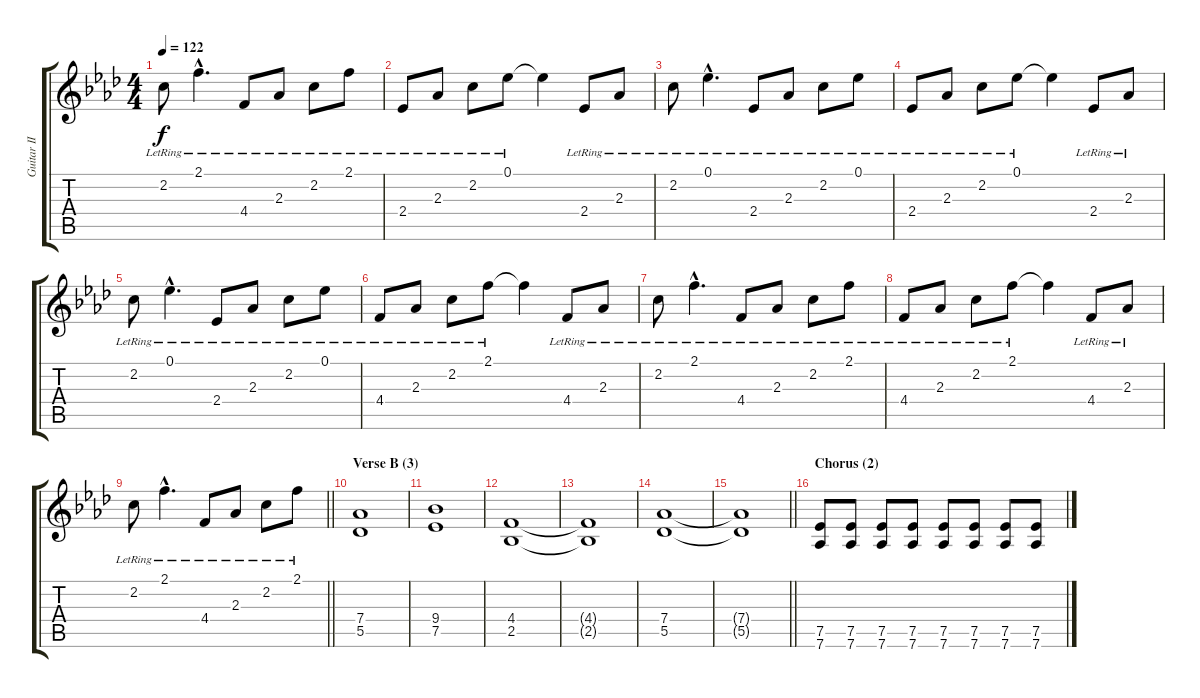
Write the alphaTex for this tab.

\track ("Guitar II" "Guitar II") {instrument distortionguitar}
\staff {score tabs}
\tuning (Eb4 Bb3 Gb3 Db3 Ab2 Db2) {hide}
\ts (4 4)
\tempo 122
\clef g2
\ks ab
2.2{lr}.8{dy f} 2.1{hac lr}.4{d} 4.4{lr}.8 2.3{lr}.8 2.2{lr}.8 2.1{lr}.8 |
2.4{lr}.8 2.3{lr}.8 2.2{lr}.8 0.1{lr}.8 0.1{t}.4 2.4{lr}.8 2.3{lr}.8 |
2.2{lr}.8 0.1{hac lr}.4{d} 2.4{lr}.8 2.3{lr}.8 2.2{lr}.8 0.1{lr}.8 |
2.4{lr}.8 2.3{lr}.8 2.2{lr}.8 0.1{lr}.8 0.1{t}.4 2.4{lr}.8 2.3{lr}.8 |
2.2{lr}.8 0.1{hac lr}.4{d} 2.4{lr}.8 2.3{lr}.8 2.2{lr}.8 0.1{lr}.8 |
4.4{lr}.8 2.3{lr}.8 2.2{lr}.8 2.1{lr}.8 2.1{t}.4 4.4{lr}.8 2.3{lr}.8 |
2.2{lr}.8 2.1{hac lr}.4{d} 4.4{lr}.8 2.3{lr}.8 2.2{lr}.8 2.1{lr}.8 |
4.4{lr}.8 2.3{lr}.8 2.2{lr}.8 2.1{lr}.8 2.1{t}.4 4.4{lr}.8 2.3{lr}.8 |
\barLineRight lightlight
2.2{lr}.8 2.1{hac lr}.4{d} 4.4{lr}.8 2.3{lr}.8 2.2{lr}.8 2.1{lr}.8 |
\section ("" "Verse B (3)")
(7.4 5.5).1 |
(9.4 7.5).1 |
(4.4 2.5).1 |
(4.4{t} 2.5{t}).1 |
(7.4 5.5).1 |
\barLineRight lightlight
(7.4{t} 5.5{t}).1 |
\section ("" "Chorus (2)")
(7.5 7.6).8 (7.5 7.6).8 (7.5 7.6).8 (7.5 7.6).8 (7.5 7.6).8 (7.5 7.6).8 (7.5 7.6).8 (7.5 7.6).8
